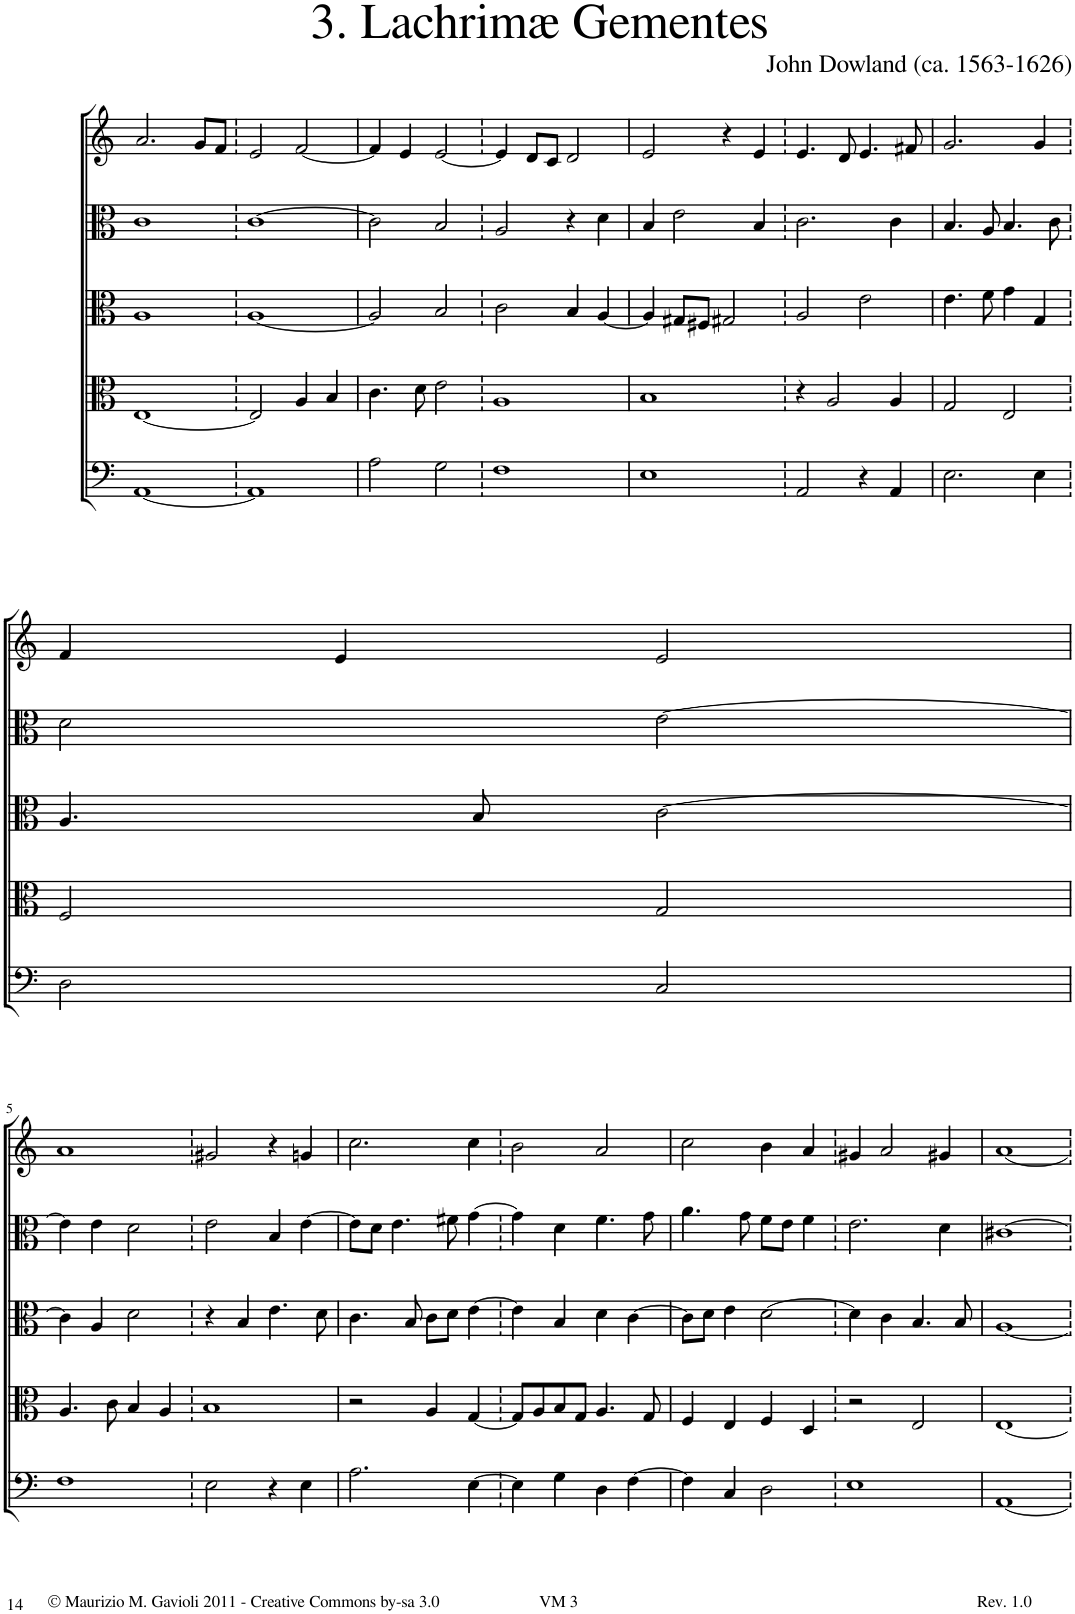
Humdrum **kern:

**kern	**kern	**kern	**kern	**kern
*part5	*part4	*part3	*part2	*part1
*staff5	*staff4	*staff3	*staff2	*staff1
*I"Bassus	*I"Quintus	*I"Tenor	*I"Altus	*I"Cantus
!!LO:PB:g=z
*clefF4	*clefC3	*clefC3	*clefC3	*clefG2
*k[]	*k[]	*k[]	*k[]	*k[]
*M2/2	*M2/2	*M2/2	*M2/2	*M2/2
=1!|:	=1!|:	=1!|:	=1!|:	=1!|:
[1AA	[1E	1A	1c	2.a/
.	.	.	.	8g/L
.	.	.	.	8f/J
=1X50	=1X50	=1X50	=1X50	=1X50
1AA]	2E/]	[1A	[1c	2e/
.	4A/	.	.	[2f/
.	4B/	.	.	.
=2	=2	=2	=2	=2
2A\	4.c\	2A/]	2c\]	4f/]
.	.	.	.	4e/
.	8d\	.	.	.
2G\	2e\	2B/	2B/	[2e/
=2X51	=2X51	=2X51	=2X51	=2X51
1F	1A	2c\	2A/	4e/]
.	.	.	.	8d/L
.	.	.	.	8c/J
.	.	4B/	4r	2d/
.	.	[4A/	4d\	.
=3	=3	=3	=3	=3
1E	1B	4A/]	4B/	2e/
.	.	8G#X/L	2e\	.
.	.	8F#X/J	.	.
.	.	2G#X/	.	4r
.	.	.	4B/	4e/
=3X52	=3X52	=3X52	=3X52	=3X52
2AA/	4r	2A/	2.c\	4.e/
.	2A/	.	.	.
.	.	.	.	8d/
4r	.	2e\	.	4.e/
4AA/	4A/	.	4c\	.
.	.	.	.	8f#X/
=4	=4	=4	=4	=4
2.E\	2G/	4.e\	4.B/	2.g/
.	.	8f\	8A/	.
.	2E/	4g\	4.B/	.
4E\	.	4G/	.	4g/
.	.	.	8c\	.
!!LO:LB:g=z
=4X53	=4X53	=4X53	=4X53	=4X53
2D\	2F/	4.A/	2d\	4f/
.	.	.	.	4e/
.	.	8B/	.	.
2C/	2G/	[2c\	[2e\	2e/
!!LO:LB:g=z
=5	=5	=5	=5	=5
1F	4.A/	4c\]	4e\]	1a
.	.	4A/	4e\	.
.	8c\	.	.	.
.	4B/	2d\	2d\	.
.	4A/	.	.	.
=5X54	=5X54	=5X54	=5X54	=5X54
2E\	1B	4r	2e\	2g#X/
.	.	4B/	.	.
4r	.	4.e\	4B/	4r
4E\	.	.	[4e\	4gn/
.	.	8d\	.	.
=6	=6	=6	=6	=6
2.A\	2r	4.c\	8e\L]	2.cc\
.	.	.	8d\J	.
.	.	.	4.e\	.
.	.	8B/	.	.
.	4A/	8c\L	.	.
.	.	8d\J	8f#X\	.
[4E\	[4G/	[4e\	[4g\	4cc\
=6X55	=6X55	=6X55	=6X55	=6X55
4E\]	8G/L]	4e\]	4g\]	2b\
.	8A/	.	.	.
4G\	8B/	4B/	4d\	.
.	8G/J	.	.	.
4D\	4.A/	4d\	4.f\	2a/
[4F\	.	[4c\	.	.
.	8G/	.	8g\	.
=7	=7	=7	=7	=7
4F\]	4F/	8c\L]	4.a\	2cc\
.	.	8d\J	.	.
4C/	4E/	4e\	.	.
.	.	.	8g\	.
2D\	4F/	[2d\	8f\L	4b\
.	.	.	8e\J	.
.	4D/	.	4f\	4a/
=7X56	=7X56	=7X56	=7X56	=7X56
1E	2r	4d\]	2.e\	4g#X/
.	.	4c\	.	2a/
.	2E/	4.B/	.	.
.	.	.	4d\	4g#X/
.	.	8B/	.	.
=8	=8	=8	=8	=8
[1AA	[1E	[1A	[1c#X	[1a
=	=	=	=	=
*-	*-	*-	*-	*-
